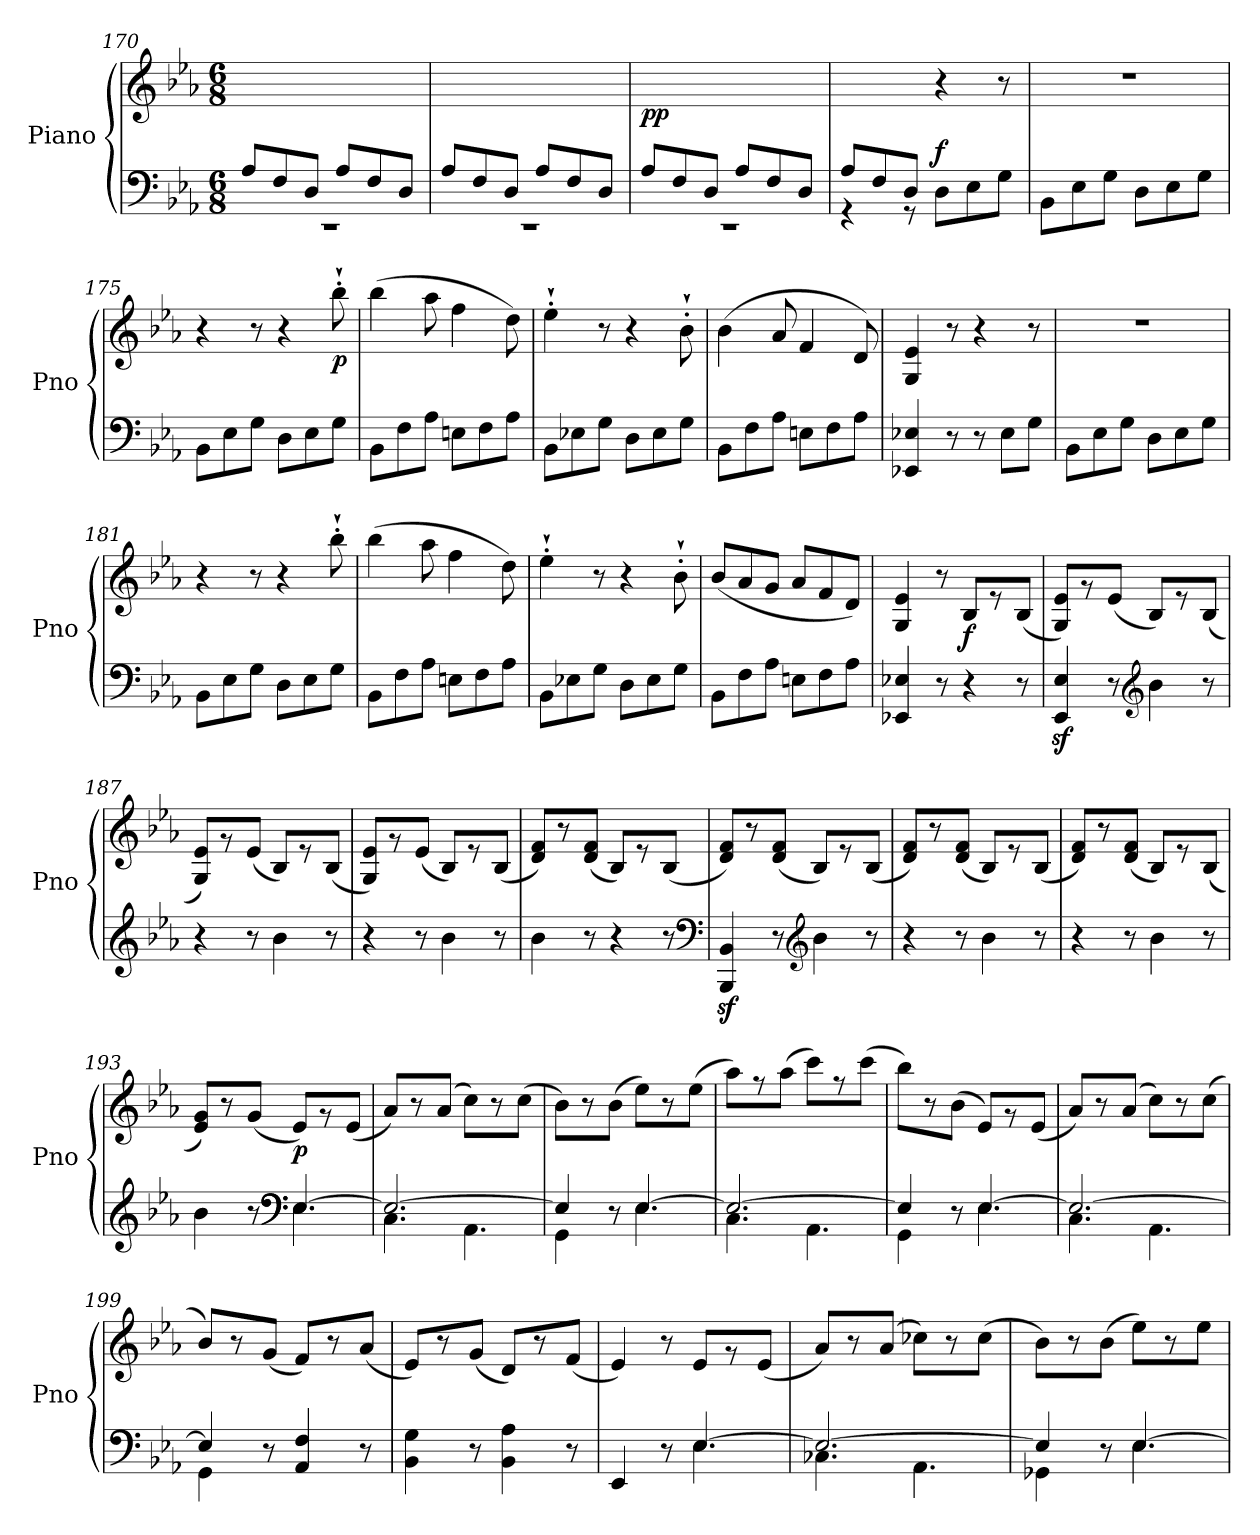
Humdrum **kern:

**kern	**kern	**dynam
*part1	*part1	*part1
*staff2	*staff1	*staff1/2
*I"Piano	*	*
*I'Pno	*	*
*clefF4	*clefG2	*
*k[b-e-a-]	*k[b-e-a-]	*
*E-:	*E-:	*
*M6/8	*M6/8	*
=170	=170	=170
*^	*	*
8A-/L	2.rEE	2.ryy	.
8F/	.	.	.
8D/J	.	.	.
8A-/L	.	.	.
8F/	.	.	.
8D/J	.	.	.
!!LO:PB:g=z
=171	=171	=171	=171
8A-/L	2.rEE	2.ryy	.
8F/	.	.	.
8D/J	.	.	.
8A-/L	.	.	.
8F/	.	.	.
8D/J	.	.	.
=172	=172	=172	=172
!	!	!	!LO:DY:b
8A-/L	2.rEE	2.ryy	pp
8F/	.	.	.
8D/J	.	.	.
8A-/L	.	.	.
8F/	.	.	.
8D/J	.	.	.
=173	=173	=173	=173
8A-/L	4rGG	4.ryy	.
8F/	.	.	.
8D/J	8rGG	.	.
!	!	!	!LO:DY:a=2
4.ryy	8D\L	4r	f
.	8E-\	.	.
.	8G\J	8r	.
*v	*v	*	*
=174	=174	=174
8BB-\L	2.r	.
8E-\	.	.
8G\J	.	.
8D\L	.	.
8E-\	.	.
8G\J	.	.
=175	=175	=175
8BB-\L	4r	.
8E-\	.	.
8G\J	8r	.
8D\L	4r	.
8E-\	.	.
!	!	!LO:DY:b
8G\J	8bb-`'\	p
=176	=176	=176
8BB-\L	(4bb-\	.
8F\	.	.
8A-\J	8aa-\	.
8En\L	4ff\	.
8F\	.	.
8A-\J	8dd\)	.
=177	=177	=177
8BB-\L	4ee-`'\	.
8E-X\	.	.
8G\J	8r	.
8D\L	4r	.
8E-\	.	.
8G\J	8b-`'\	.
!!LO:LB:g=z
=178	=178	=178
8BB-\L	(4b-\	.
8F\	.	.
8A-\J	8a-/	.
8En\L	4f/	.
8F\	.	.
8A-\J	8d/)	.
=179	=179	=179
4EE-X/ 4E-X/	4G/ 4e-/	.
8r	8r	.
8r	4r	.
8E-\L	.	.
8G\J	8r	.
=180	=180	=180
8BB-\L	2.r	.
8E-\	.	.
8G\J	.	.
8D\L	.	.
8E-\	.	.
8G\J	.	.
=181	=181	=181
8BB-\L	4r	.
8E-\	.	.
8G\J	8r	.
8D\L	4r	.
8E-\	.	.
8G\J	8bb-`'\	.
=182	=182	=182
8BB-\L	(4bb-\	.
8F\	.	.
8A-\J	8aa-\	.
8En\L	4ff\	.
8F\	.	.
8A-\J	8dd\)	.
=183	=183	=183
8BB-\L	4ee-`'\	.
8E-X\	.	.
8G\J	8r	.
8D\L	4r	.
8E-\	.	.
8G\J	8b-`'\	.
=184	=184	=184
8BB-\L	(8b-/L	.
8F\	8a-/	.
8A-\J	8g/J	.
8En\L	8a-/L	.
8F\	8f/	.
8A-\J	8d/J)	.
!!LO:LB:g=z
=185	=185	=185
*	*^	*
4EE-X/ 4E-X/	4G/ 4e-/	4.ryy	.
8r	8r	.	.
!	!	!	!LO:DY:b
4r	8ryy	8B-/L	f
.	8re	8ryy	.
8r	8ryy	(8B-/J	.
=186	=186	=186	=186
4EE-/z> 4E-/z>	8ryy	8G/ 8e-/L)	.
.	8rg	8ryy	.
8r	4ryy	(8e-/J	.
*clefG2	*	*	*
4b-\	.	8B-/L)	.
.	8re	8ryy	.
8r	8ryy	(8B-/J	.
=187	=187	=187	=187
4r	8ryy	8G/ 8e-/L)	.
.	8rg	8ryy	.
8r	4ryy	(8e-/J	.
4b-\	.	8B-/L)	.
.	8re	8ryy	.
8r	8ryy	(8B-/J	.
=188	=188	=188	=188
4r	8ryy	8G/ 8e-/L)	.
.	8rg	8ryy	.
8r	4ryy	(8e-/J	.
4b-\	.	8B-/L)	.
.	8re	8ryy	.
8r	8ryy	(8B-/J	.
=189	=189	=189	=189
4b-\	8ryy	8d/ 8f/L)	.
.	8r	8ryy	.
8r	4ryy	(8d/ 8f/J	.
4r	.	8B-/L)	.
.	8re	8ryy	.
8r	8ryy	(8B-/J	.
*clefF4	*	*	*
=190	=190	=190	=190
4BBB-/z> 4BB-/z>	8ryy	8d/ 8f/L)	.
.	8r	8ryy	.
8r	4ryy	(8d/ 8f/J	.
*clefG2	*	*	*
4b-\	.	8B-/L)	.
.	8re	8ryy	.
8r	8ryy	(8B-/J	.
=191	=191	=191	=191
4r	8ryy	8d/ 8f/L)	.
.	8r	8ryy	.
8r	4ryy	(8d/ 8f/J	.
4b-\	.	8B-/L)	.
.	8re	8ryy	.
8r	8ryy	(8B-/J	.
!!LO:LB:g=z	!!
=192	=192	=192	=192
4r	8ryy	8d/ 8f/L)	.
.	8r	8ryy	.
8r	4ryy	(8d/ 8f/J	.
4b-\	.	8B-/L)	.
.	8re	8ryy	.
8r	8ryy	(8B-/J	.
=193	=193	=193	=193
*^	*	*	*
4b-\	4.ryy	8ryy	8e-/ 8g/L)	.
.	.	8r	8ryy	.
8r	.	4ryy	(8g/J	.
*clefF4	*	*	*	*
!	!	!	!	!LO:DY:b
[4.E-/	4.E-\	.	8e-/L)	p
.	.	8rg	8ryy	.
.	.	8ryy	(8e-/J	.
=194	=194	=194	=194	=194
2.E-/_	4.C\	8ryy	8a-/L)	.
.	.	8r	8ryy	.
.	.	4ryy	(8a-/J	.
.	4.AA-\	.	8cc\L)	.
.	.	8r	8ryy	.
.	.	8ryy	(8cc\J	.
=195	=195	=195	=195	=195
4E-/]	4GG\	8ryy	8b-\L)	.
.	.	8r	8ryy	.
8r	8ryy	4ryy	(8b-\J	.
[4.E-/	4.E-\	.	8ee-\L)	.
.	.	8r	8ryy	.
.	.	8ryy	(8ee-\J	.
=196	=196	=196	=196	=196
2.E-/_	4.C\	8ryy	8aa-\L)	.
.	.	8rff	8ryy	.
.	.	4ryy	(8aa-\J	.
.	4.AA-\	.	8ccc\L)	.
.	.	8rff	8ryy	.
.	.	8ryy	(8ccc\J	.
=197	=197	=197	=197	=197
4E-/]	4GG\	8ryy	8bb-\L)	.
.	.	8r	8ryy	.
8r	8ryy	4ryy	(8b-\J	.
[4.E-/	4.E-\	.	8e-/L)	.
.	.	8rg	8ryy	.
.	.	8ryy	(8e-/J	.
=198	=198	=198	=198	=198
2.E-/_	4.C\	8ryy	8a-/L)	.
.	.	8r	8ryy	.
.	.	4ryy	(8a-/J	.
.	4.AA-\	.	8cc\L)	.
.	.	8r	8ryy	.
.	.	8ryy	(8cc\J	.
!!LO:LB:g=z	!!
=199	=199	=199	=199	=199
4E-/]	4GG\	8ryy	8b-/L)	.
.	.	8r	8ryy	.
8r	2ryy	4ryy	(8g/J	.
4AA-/ 4F/	.	.	8f/L)	.
.	.	8r	8ryy	.
8r	.	8ryy	(8a-/J	.
*v	*v	*	*	*
=200	=200	=200	=200
4BB-\ 4G\	8ryy	8e-/L)	.
.	8r	8ryy	.
8r	4ryy	(8g/J	.
4BB-\ 4A-\	.	8d/L)	.
.	8r	8ryy	.
8r	8ryy	(8f/J	.
=201	=201	=201	=201
*^	*	*	*
4EE-/	4.ryy	4e-/)	4.ryy	.
8r	.	8r	.	.
[4.E-/	4.E-\	8ryy	8e-/L	.
.	.	8rg	8ryy	.
.	.	8ryy	(8e-/J	.
=202	=202	=202	=202	=202
2.E-/_	4.C-X\	8ryy	8a-/L)	.
.	.	8r	8ryy	.
.	.	4ryy	(8a-/J	.
.	4.AA-\	.	8cc-X\L)	.
.	.	8r	8ryy	.
.	.	8ryy	(8cc-\J	.
=203	=203	=203	=203	=203
4E-/]	4GG-X\	8ryy	8b-\L)	.
.	.	8r	8ryy	.
8r	8ryy	4ryy	(8b-\J	.
[4.E-/	4.E-\	.	8ee-\L)	.
.	.	8r	8ryy	.
.	.	8ryy	8ee-\J	.
*v	*v	*	*	*
*	*v	*v	*
=	=	=
*-	*-	*-
